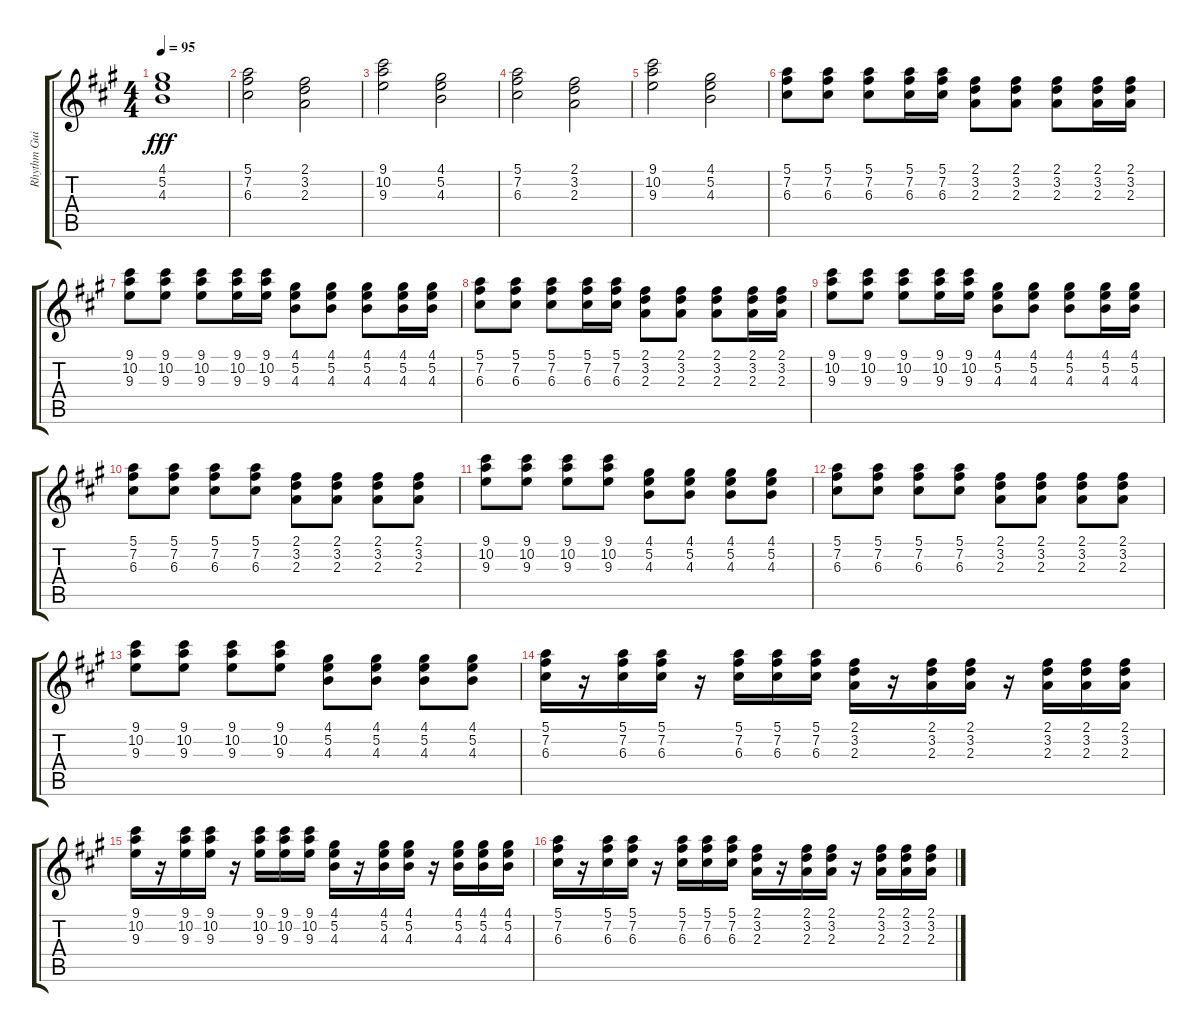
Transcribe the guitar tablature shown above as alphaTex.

\track ("Rhythm Guitar" "Rhythm Gui") {instrument distortionguitar}
\staff {score tabs}
\tuning (E4 B3 G3 D3 A2 E2) {hide}
\ts (4 4)
\tempo 95
\clef g2
\ks a
(4.1{t} 5.2{t} 4.3{t}).1{dy fff} |
(5.1 7.2 6.3).2 (2.1 3.2 2.3).2 |
(9.1 10.2 9.3).2 (4.1 5.2 4.3).2 |
(5.1 7.2 6.3).2 (2.1 3.2 2.3).2 |
(9.1 10.2 9.3).2 (4.1 5.2 4.3).2 |
(5.1 7.2 6.3).8 (5.1 7.2 6.3).8 (5.1 7.2 6.3).8 (5.1 7.2 6.3).16 (5.1 7.2 6.3).16 (2.1 3.2 2.3).8 (2.1 3.2 2.3).8 (2.1 3.2 2.3).8 (2.1 3.2 2.3).16 (2.1 3.2 2.3).16 |
(9.1 10.2 9.3).8 (9.1 10.2 9.3).8 (9.1 10.2 9.3).8 (9.1 10.2 9.3).16 (9.1 10.2 9.3).16 (4.1 5.2 4.3).8 (4.1 5.2 4.3).8 (4.1 5.2 4.3).8 (4.1 5.2 4.3).16 (4.1 5.2 4.3).16 |
(5.1 7.2 6.3).8 (5.1 7.2 6.3).8 (5.1 7.2 6.3).8 (5.1 7.2 6.3).16 (5.1 7.2 6.3).16 (2.1 3.2 2.3).8 (2.1 3.2 2.3).8 (2.1 3.2 2.3).8 (2.1 3.2 2.3).16 (2.1 3.2 2.3).16 |
(9.1 10.2 9.3).8 (9.1 10.2 9.3).8 (9.1 10.2 9.3).8 (9.1 10.2 9.3).16 (9.1 10.2 9.3).16 (4.1 5.2 4.3).8 (4.1 5.2 4.3).8 (4.1 5.2 4.3).8 (4.1 5.2 4.3).16 (4.1 5.2 4.3).16 |
(5.1 7.2 6.3).8 (5.1 7.2 6.3).8 (5.1 7.2 6.3).8 (5.1 7.2 6.3).8 (2.1 3.2 2.3).8 (2.1 3.2 2.3).8 (2.1 3.2 2.3).8 (2.1 3.2 2.3).8 |
(9.1 10.2 9.3).8 (9.1 10.2 9.3).8 (9.1 10.2 9.3).8 (9.1 10.2 9.3).8 (4.1 5.2 4.3).8 (4.1 5.2 4.3).8 (4.1 5.2 4.3).8 (4.1 5.2 4.3).8 |
(5.1 7.2 6.3).8 (5.1 7.2 6.3).8 (5.1 7.2 6.3).8 (5.1 7.2 6.3).8 (2.1 3.2 2.3).8 (2.1 3.2 2.3).8 (2.1 3.2 2.3).8 (2.1 3.2 2.3).8 |
(9.1 10.2 9.3).8 (9.1 10.2 9.3).8 (9.1 10.2 9.3).8 (9.1 10.2 9.3).8 (4.1 5.2 4.3).8 (4.1 5.2 4.3).8 (4.1 5.2 4.3).8 (4.1 5.2 4.3).8 |
(5.1 7.2 6.3).16 r.16 (5.1 7.2 6.3).16 (5.1 7.2 6.3).16 r.16 (5.1 7.2 6.3).16 (5.1 7.2 6.3).16 (5.1 7.2 6.3).16 (2.1 3.2 2.3).16 r.16 (2.1 3.2 2.3).16 (2.1 3.2 2.3).16 r.16 (2.1 3.2 2.3).16 (2.1 3.2 2.3).16 (2.1 3.2 2.3).16 |
(9.1 10.2 9.3).16 r.16 (9.1 10.2 9.3).16 (9.1 10.2 9.3).16 r.16 (9.1 10.2 9.3).16 (9.1 10.2 9.3).16 (9.1 10.2 9.3).16 (4.1 5.2 4.3).16 r.16 (4.1 5.2 4.3).16 (4.1 5.2 4.3).16 r.16 (4.1 5.2 4.3).16 (4.1 5.2 4.3).16 (4.1 5.2 4.3).16 |
(5.1 7.2 6.3).16 r.16 (5.1 7.2 6.3).16 (5.1 7.2 6.3).16 r.16 (5.1 7.2 6.3).16 (5.1 7.2 6.3).16 (5.1 7.2 6.3).16 (2.1 3.2 2.3).16 r.16 (2.1 3.2 2.3).16 (2.1 3.2 2.3).16 r.16 (2.1 3.2 2.3).16 (2.1 3.2 2.3).16 (2.1 3.2 2.3).16
